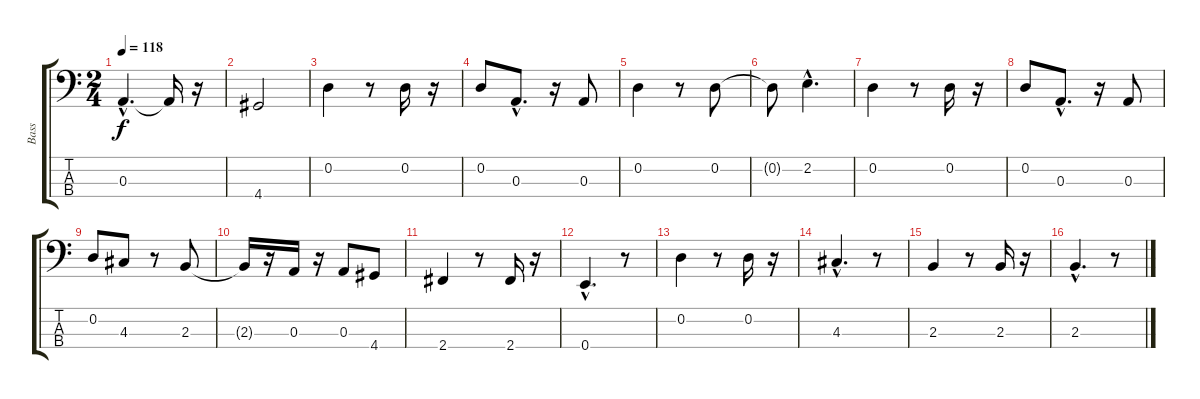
\track ("Bass" "Bass") {instrument electricbassfinger}
\staff {score tabs}
\tuning (G2 D2 A1 E1) {hide}
\ts (2 4)
\tempo 118
\clef f4
\ks c
0.3{hac}.4{d dy f} 0.3{t}.16 r.16 |
4.4.2 |
0.2.4 r.8 0.2.16 r.16 |
0.2.8 0.3{hac}.8{d} r.16 0.3.8 |
0.2.4 r.8 0.2.8 |
0.2{t}.8 2.2{hac}.4{d} |
0.2.4 r.8 0.2.16 r.16 |
0.2.8 0.3{hac}.8{d} r.16 0.3.8 |
0.2.8 4.3.8 r.8 2.3.8 |
2.3{t}.16 r.16 0.3.16 r.16 0.3.8 4.4.8 |
2.4.4 r.8 2.4.16 r.16 |
0.4{hac}.4{d} r.8 |
0.2.4 r.8 0.2.16 r.16 |
4.3{hac}.4{d} r.8 |
2.3.4 r.8 2.3.16 r.16 |
2.3{hac}.4{d} r.8
